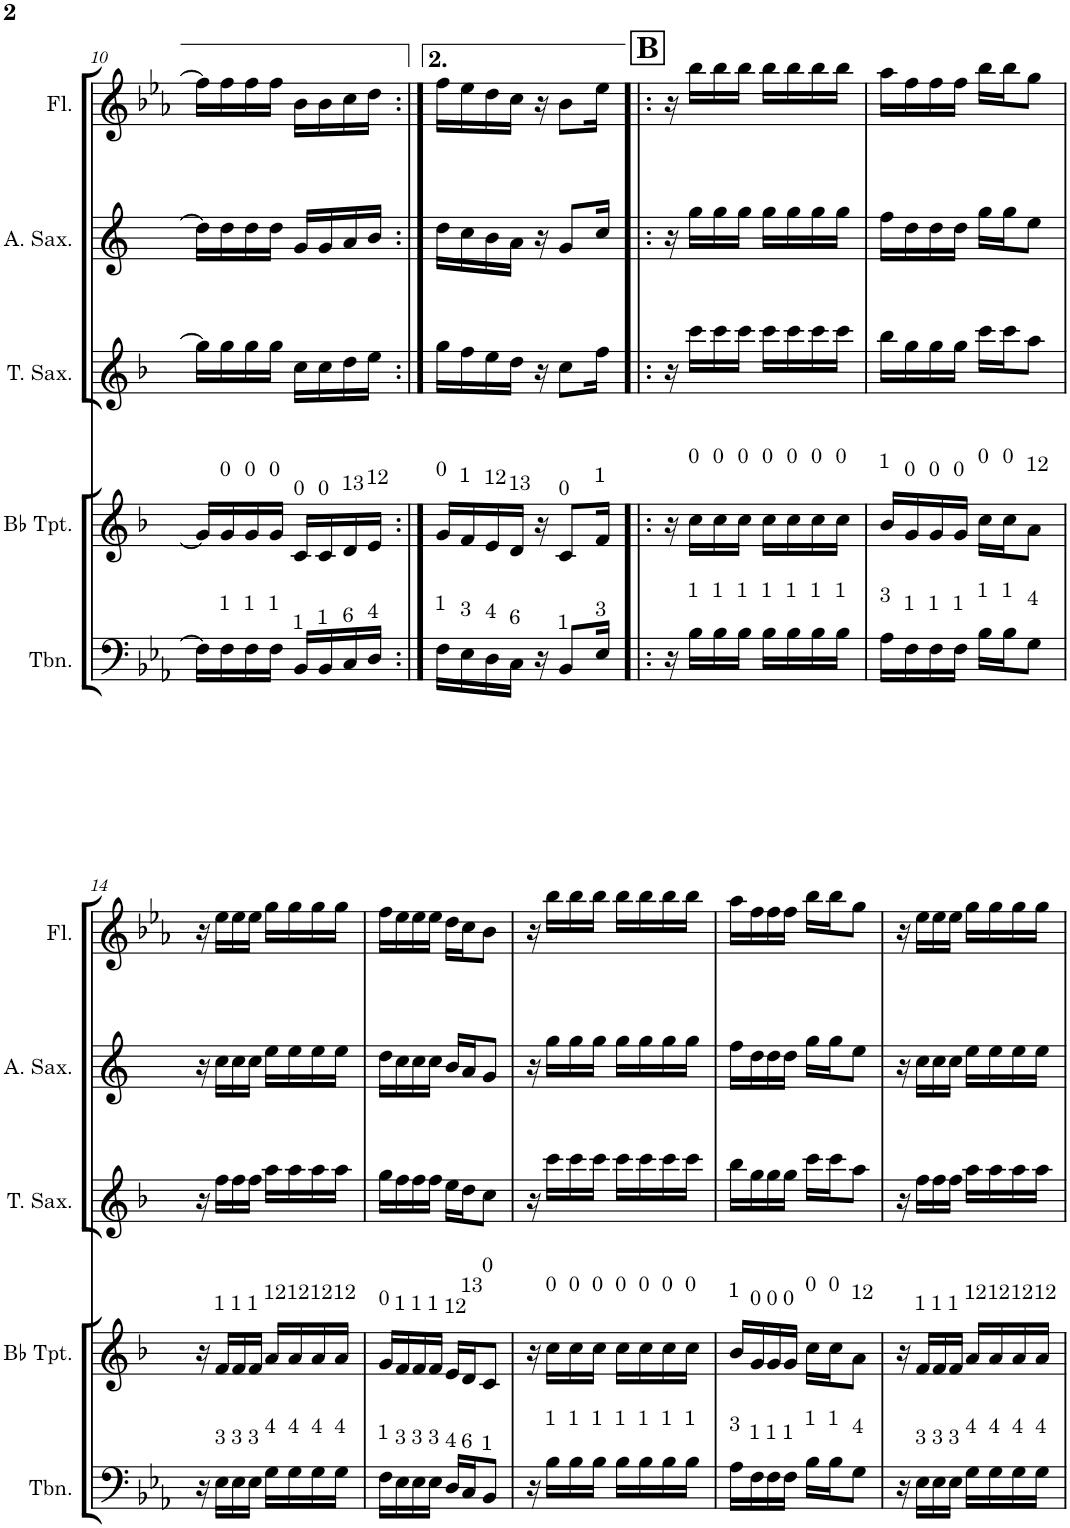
**kern	**kern	**kern	**kern	**kern
*part5	*part4	*part3	*part2	*part1
*staff5	*staff4	*staff3	*staff2	*staff1
*I"Trombone	*I"Bb Trumpet	*I"Tenor Saxophone	*I"Alto Saxophone	*I"Flute
*I'Tbn.	*I'Bb Tpt.	*I'T. Sax.	*I'A. Sax.	*I'Fl.
!!LO:PB:g=z
*clefF4	*clefG2	*clefG2	*clefG2	*clefG2
*	*Trd1c2	*Trd8c14	*Trd5c9	*
*k[b-e-a-]	*k[b-]	*k[b-]	*k[]	*k[b-e-a-]
*M2/4	*M2/4	*M2/4	*M2/4	*M2/4
=10	=10	=10	=10	=10
16F\LL]	16g/LL]	16gg\LL]	16dd\LL]	16ff\LL]
!	!LO:TX:a:t=0	!	!	!
!LO:TX:a:t=1	!	!	!	!
16F\	16g/	16gg\	16dd\	16ff\
!	!LO:TX:a:t=0	!	!	!
!LO:TX:a:t=1	!	!	!	!
16F\	16g/	16gg\	16dd\	16ff\
!	!LO:TX:a:t=0	!	!	!
!LO:TX:a:t=1	!	!	!	!
16F\JJ	16g/JJ	16gg\JJ	16dd\JJ	16ff\JJ
!	!LO:TX:a:t=0	!	!	!
!LO:TX:a:t=1	!	!	!	!
16BB-/LL	16c/LL	16cc\LL	16g/LL	16b-\LL
!	!LO:TX:a:t=0	!	!	!
!LO:TX:a:t=1	!	!	!	!
16BB-/	16c/	16cc\	16g/	16b-\
!	!LO:TX:a:t=13	!	!	!
!LO:TX:a:t=6	!	!	!	!
16C/	16d/	16dd\	16a/	16cc\
!	!LO:TX:a:t=12	!	!	!
!LO:TX:a:t=4	!	!	!	!
16D/JJ	16e/JJ	16ee\JJ	16b/JJ	16dd\JJ
=11:|!	=11:|!	=11:|!	=11:|!	=11:|!
!	!LO:TX:a:t=0	!	!	!
!LO:TX:a:t=1	!	!	!	!
16F\LL	16g/LL	16gg\LL	16dd\LL	16ff\LL
!	!LO:TX:a:t=1	!	!	!
!LO:TX:a:t=3	!	!	!	!
16E-\	16f/	16ff\	16cc\	16ee-\
!	!LO:TX:a:t=12	!	!	!
!LO:TX:a:t=4	!	!	!	!
16D\	16e/	16ee\	16b\	16dd\
!	!LO:TX:a:t=13	!	!	!
!LO:TX:a:t=6	!	!	!	!
16C\JJ	16d/JJ	16dd\JJ	16a\JJ	16cc\JJ
16r	16r	16r	16r	16r
!	!LO:TX:a:t=0	!	!	!
!LO:TX:a:t=1	!	!	!	!
8BB-/L	8c/L	8cc\L	8g/L	8b-\L
!	!LO:TX:a:t=1	!	!	!
!LO:TX:a:t=3	!	!	!	!
16E-/Jk	16f/Jk	16ff\Jk	16cc/Jk	16ee-\Jk
!!LO:REH:place=s1:a:B:cj:fs=14:t=B
=12!|:	=12!|:	=12!|:	=12!|:	=12!|:
16r	16r	16r	16r	16r
!	!LO:TX:a:t=0	!	!	!
!LO:TX:a:t=1	!	!	!	!
16B-\LL	16cc\LL	16ccc\LL	16gg\LL	16bb-\LL
!	!LO:TX:a:t=0	!	!	!
!LO:TX:a:t=1	!	!	!	!
16B-\	16cc\	16ccc\	16gg\	16bb-\
!	!LO:TX:a:t=0	!	!	!
!LO:TX:a:t=1	!	!	!	!
16B-\JJ	16cc\JJ	16ccc\JJ	16gg\JJ	16bb-\JJ
!	!LO:TX:a:t=0	!	!	!
!LO:TX:a:t=1	!	!	!	!
16B-\LL	16cc\LL	16ccc\LL	16gg\LL	16bb-\LL
!	!LO:TX:a:t=0	!	!	!
!LO:TX:a:t=1	!	!	!	!
16B-\	16cc\	16ccc\	16gg\	16bb-\
!	!LO:TX:a:t=0	!	!	!
!LO:TX:a:t=1	!	!	!	!
16B-\	16cc\	16ccc\	16gg\	16bb-\
!	!LO:TX:a:t=0	!	!	!
!LO:TX:a:t=1	!	!	!	!
16B-\JJ	16cc\JJ	16ccc\JJ	16gg\JJ	16bb-\JJ
=13	=13	=13	=13	=13
!	!LO:TX:a:t=1	!	!	!
!LO:TX:a:t=3	!	!	!	!
16A-\LL	16b-/LL	16bb-\LL	16ff\LL	16aa-\LL
!	!LO:TX:a:t=0	!	!	!
!LO:TX:a:t=1	!	!	!	!
16F\	16g/	16gg\	16dd\	16ff\
!	!LO:TX:a:t=0	!	!	!
!LO:TX:a:t=1	!	!	!	!
16F\	16g/	16gg\	16dd\	16ff\
!	!LO:TX:a:t=0	!	!	!
!LO:TX:a:t=1	!	!	!	!
16F\JJ	16g/JJ	16gg\JJ	16dd\JJ	16ff\JJ
!	!LO:TX:a:t=0	!	!	!
!LO:TX:a:t=1	!	!	!	!
16B-\LL	16cc\LL	16ccc\LL	16gg\LL	16bb-\LL
!	!LO:TX:a:t=0	!	!	!
!LO:TX:a:t=1	!	!	!	!
16B-\J	16cc\J	16ccc\J	16gg\J	16bb-\J
!	!LO:TX:a:t=12	!	!	!
!LO:TX:a:t=4	!	!	!	!
8G\J	8a\J	8aa\J	8ee\J	8gg\J
!!LO:LB:g=z
=14	=14	=14	=14	=14
16r	16r	16r	16r	16r
!	!LO:TX:a:t=1	!	!	!
!LO:TX:a:t=3	!	!	!	!
16E-\LL	16f/LL	16ff\LL	16cc\LL	16ee-\LL
!	!LO:TX:a:t=1	!	!	!
!LO:TX:a:t=3	!	!	!	!
16E-\	16f/	16ff\	16cc\	16ee-\
!	!LO:TX:a:t=1	!	!	!
!LO:TX:a:t=3	!	!	!	!
16E-\JJ	16f/JJ	16ff\JJ	16cc\JJ	16ee-\JJ
!	!LO:TX:a:t=12	!	!	!
!LO:TX:a:t=4	!	!	!	!
16G\LL	16a/LL	16aa\LL	16ee\LL	16gg\LL
!	!LO:TX:a:t=12	!	!	!
!LO:TX:a:t=4	!	!	!	!
16G\	16a/	16aa\	16ee\	16gg\
!	!LO:TX:a:t=12	!	!	!
!LO:TX:a:t=4	!	!	!	!
16G\	16a/	16aa\	16ee\	16gg\
!	!LO:TX:a:t=12	!	!	!
!LO:TX:a:t=4	!	!	!	!
16G\JJ	16a/JJ	16aa\JJ	16ee\JJ	16gg\JJ
=15	=15	=15	=15	=15
!	!LO:TX:a:t=0	!	!	!
!LO:TX:a:t=1	!	!	!	!
16F\LL	16g/LL	16gg\LL	16dd\LL	16ff\LL
!	!LO:TX:a:t=1	!	!	!
!LO:TX:a:t=3	!	!	!	!
16E-\	16f/	16ff\	16cc\	16ee-\
!	!LO:TX:a:t=1	!	!	!
!LO:TX:a:t=3	!	!	!	!
16E-\	16f/	16ff\	16cc\	16ee-\
!	!LO:TX:a:t=1	!	!	!
!LO:TX:a:t=3	!	!	!	!
16E-\JJ	16f/JJ	16ff\JJ	16cc\JJ	16ee-\JJ
!	!LO:TX:a:t=12	!	!	!
!LO:TX:a:t=4	!	!	!	!
16D/LL	16e/LL	16ee\LL	16b/LL	16dd\LL
!	!LO:TX:a:t=13	!	!	!
!LO:TX:a:t=6	!	!	!	!
16C/J	16d/J	16dd\J	16a/J	16cc\J
!	!LO:TX:a:t=0	!	!	!
!LO:TX:a:t=1	!	!	!	!
8BB-/J	8c/J	8cc\J	8g/J	8b-\J
=16	=16	=16	=16	=16
16r	16r	16r	16r	16r
!	!LO:TX:a:t=0	!	!	!
!LO:TX:a:t=1	!	!	!	!
16B-\LL	16cc\LL	16ccc\LL	16gg\LL	16bb-\LL
!	!LO:TX:a:t=0	!	!	!
!LO:TX:a:t=1	!	!	!	!
16B-\	16cc\	16ccc\	16gg\	16bb-\
!	!LO:TX:a:t=0	!	!	!
!LO:TX:a:t=1	!	!	!	!
16B-\JJ	16cc\JJ	16ccc\JJ	16gg\JJ	16bb-\JJ
!	!LO:TX:a:t=0	!	!	!
!LO:TX:a:t=1	!	!	!	!
16B-\LL	16cc\LL	16ccc\LL	16gg\LL	16bb-\LL
!	!LO:TX:a:t=0	!	!	!
!LO:TX:a:t=1	!	!	!	!
16B-\	16cc\	16ccc\	16gg\	16bb-\
!	!LO:TX:a:t=0	!	!	!
!LO:TX:a:t=1	!	!	!	!
16B-\	16cc\	16ccc\	16gg\	16bb-\
!	!LO:TX:a:t=0	!	!	!
!LO:TX:a:t=1	!	!	!	!
16B-\JJ	16cc\JJ	16ccc\JJ	16gg\JJ	16bb-\JJ
=17	=17	=17	=17	=17
!	!LO:TX:a:t=1	!	!	!
!LO:TX:a:t=3	!	!	!	!
16A-\LL	16b-/LL	16bb-\LL	16ff\LL	16aa-\LL
!	!LO:TX:a:t=0	!	!	!
!LO:TX:a:t=1	!	!	!	!
16F\	16g/	16gg\	16dd\	16ff\
!	!LO:TX:a:t=0	!	!	!
!LO:TX:a:t=1	!	!	!	!
16F\	16g/	16gg\	16dd\	16ff\
!	!LO:TX:a:t=0	!	!	!
!LO:TX:a:t=1	!	!	!	!
16F\JJ	16g/JJ	16gg\JJ	16dd\JJ	16ff\JJ
!	!LO:TX:a:t=0	!	!	!
!LO:TX:a:t=1	!	!	!	!
16B-\LL	16cc\LL	16ccc\LL	16gg\LL	16bb-\LL
!	!LO:TX:a:t=0	!	!	!
!LO:TX:a:t=1	!	!	!	!
16B-\J	16cc\J	16ccc\J	16gg\J	16bb-\J
!	!LO:TX:a:t=12	!	!	!
!LO:TX:a:t=4	!	!	!	!
8G\J	8a\J	8aa\J	8ee\J	8gg\J
=18	=18	=18	=18	=18
16r	16r	16r	16r	16r
!	!LO:TX:a:t=1	!	!	!
!LO:TX:a:t=3	!	!	!	!
16E-\LL	16f/LL	16ff\LL	16cc\LL	16ee-\LL
!	!LO:TX:a:t=1	!	!	!
!LO:TX:a:t=3	!	!	!	!
16E-\	16f/	16ff\	16cc\	16ee-\
!	!LO:TX:a:t=1	!	!	!
!LO:TX:a:t=3	!	!	!	!
16E-\JJ	16f/JJ	16ff\JJ	16cc\JJ	16ee-\JJ
!	!LO:TX:a:t=12	!	!	!
!LO:TX:a:t=4	!	!	!	!
16G\LL	16a/LL	16aa\LL	16ee\LL	16gg\LL
!	!LO:TX:a:t=12	!	!	!
!LO:TX:a:t=4	!	!	!	!
16G\	16a/	16aa\	16ee\	16gg\
!	!LO:TX:a:t=12	!	!	!
!LO:TX:a:t=4	!	!	!	!
16G\	16a/	16aa\	16ee\	16gg\
!	!LO:TX:a:t=12	!	!	!
!LO:TX:a:t=4	!	!	!	!
16G\JJ	16a/JJ	16aa\JJ	16ee\JJ	16gg\JJ
=	=	=	=	=
*-	*-	*-	*-	*-
